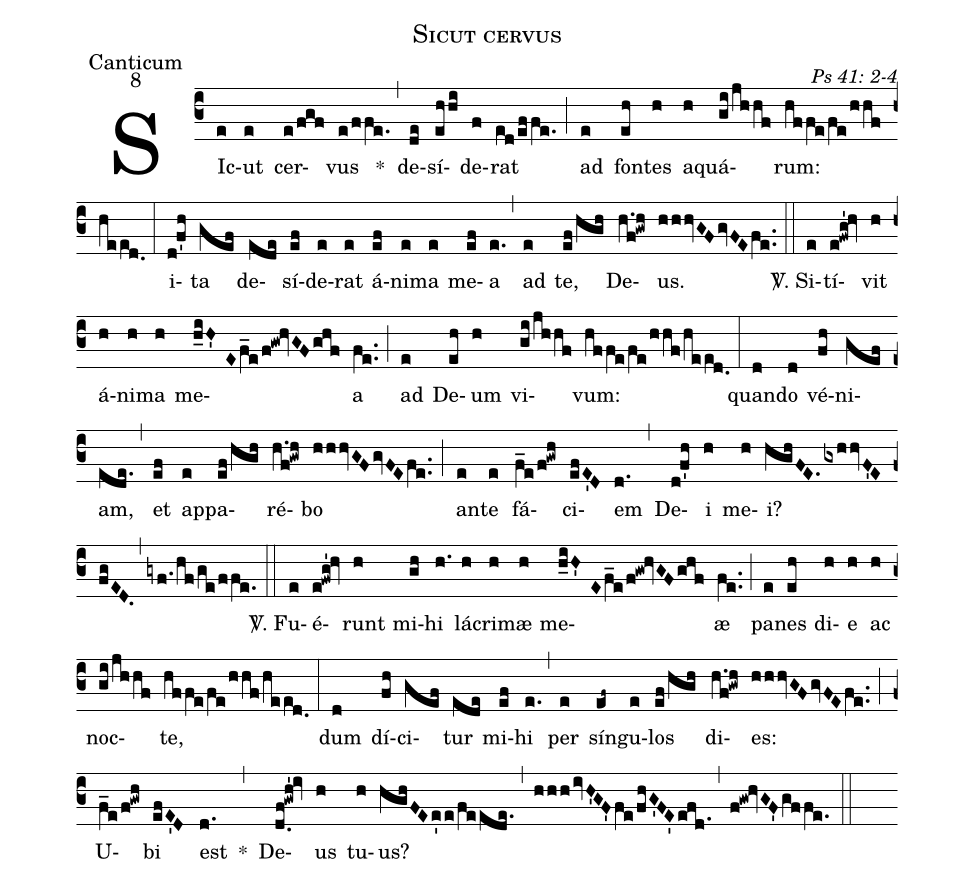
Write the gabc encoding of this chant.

name: Sicut cervus;
office-part: Canticum;
mode: 8;
commentary: Ps 41: 2-4;
%%
(c3) SIc(e)ut(e) cer(e/fgf)vus(e/ffe.) *(,) de(de)sí(ehhi)de(f)rat(ed/effe.) (;) ad(e) fon(eh)tes(h) a(h)quá(gi/jhhf)rum:(hffe/fe/hhf/heed.0) (:)
i(d!f'h)ta(gef) de(ede)sí(ef)de(e)rat(e) á(ef)ni(e)ma(e) me(ef)a(e.) (,) ad(e) te,(ef/hgh) De(h.f!gwh)us.(hhhvGF/gvFE/fe..) (::)
<sp>V/</sp>. Si(e)tí(e!fwg'!hv)vit(h) á(h)ni(h)ma(h) me(h_iH'E/f_e/f!gw!hvGF/ghf)a(fe..) (;) ad(e) De(eh)um(h) vi(gi/jhhf)vum:(hffe/fe/hhf/heed.0) (:)
quan(d)do(d) vé(fh)ni(gef)am,(ede.) (,) et(ef) ap(e)pa(ef/hgh)ré(h.f!gwh)bo(hhhvGF/gvFE/fe..) (;) an(e)te(e) fá(f_e/f!gwh)ci(efE'D)em(d.) (,) De(d!f'h)i(h) me(h)i?(hghFE.gxhhvF'E/fgED.) (,) (gyf./hf/ge/ffe.) (::)
<sp>V/</sp>. Fu(e)é(e!fwg'!hv)runt(h) mi(gh)hi(h.) lá(h)cri(h)mæ(h) me(h_iH'E/f_e/f!gw!hvGF/ghf)æ(fe..) (;) pa(e)nes(eh) di(h)e(h) ac(h) noc(gi/jhhf)te,(hffe/fe/hhf/heed.0) (:)
dum(d) dí(fh)ci(gef)tur(ede) mi(ef)hi(e.) (,) per(e) sín(ef~)gu(e)los(ef/hgh) di(h.f!gwh)es:(hhhvGF/gvFE/fe..) (;) U(f_e/f!gwh)bi(efE'D) est(d.) *(,) De(d.0f!gwh'!iv)us(h) tu(h)us?(hghFEe'e/feede.) (,) (hhhivH'GF'fe/fhG'FE'efd.1) (,) (f!gw!hvGF'/gffe.) (::)
